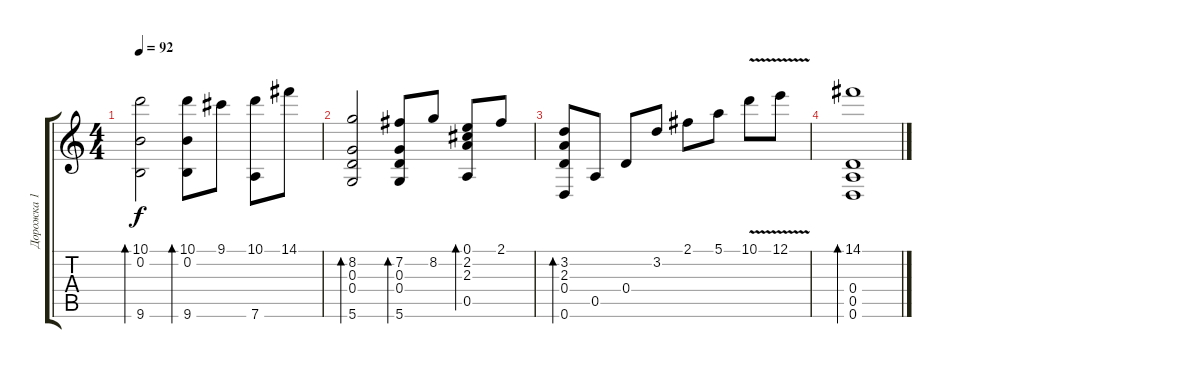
\track ("Дорожка 1" "Дорожка 1") {instrument acousticguitarsteel}
\staff {score tabs}
\tuning (E4 B3 G3 D3 A2 D2) {hide}
\ts (4 4)
\tempo 92
\clef g2
\ks c
(10.1 0.2 9.6).2{bd 240 dy f} (10.1 0.2 9.6).8{bd 240} 9.1.8 (10.1 7.6).8 14.1.8 |
(8.2 0.3 0.4 5.6).2{bd 240} (7.2 0.3 0.4 5.6).8{bd 240} 8.2.8 (0.1 2.2 2.3 0.5).8{bd 240} 2.1.8 |
(3.2 2.3 0.4 0.6).8{bd 240} 0.5.8 0.4.8 3.2.8 2.1.8 5.1.8 10.1{v}.8 12.1{v}.8 |
(14.1 0.4 0.5 0.6).1{bd 240}
